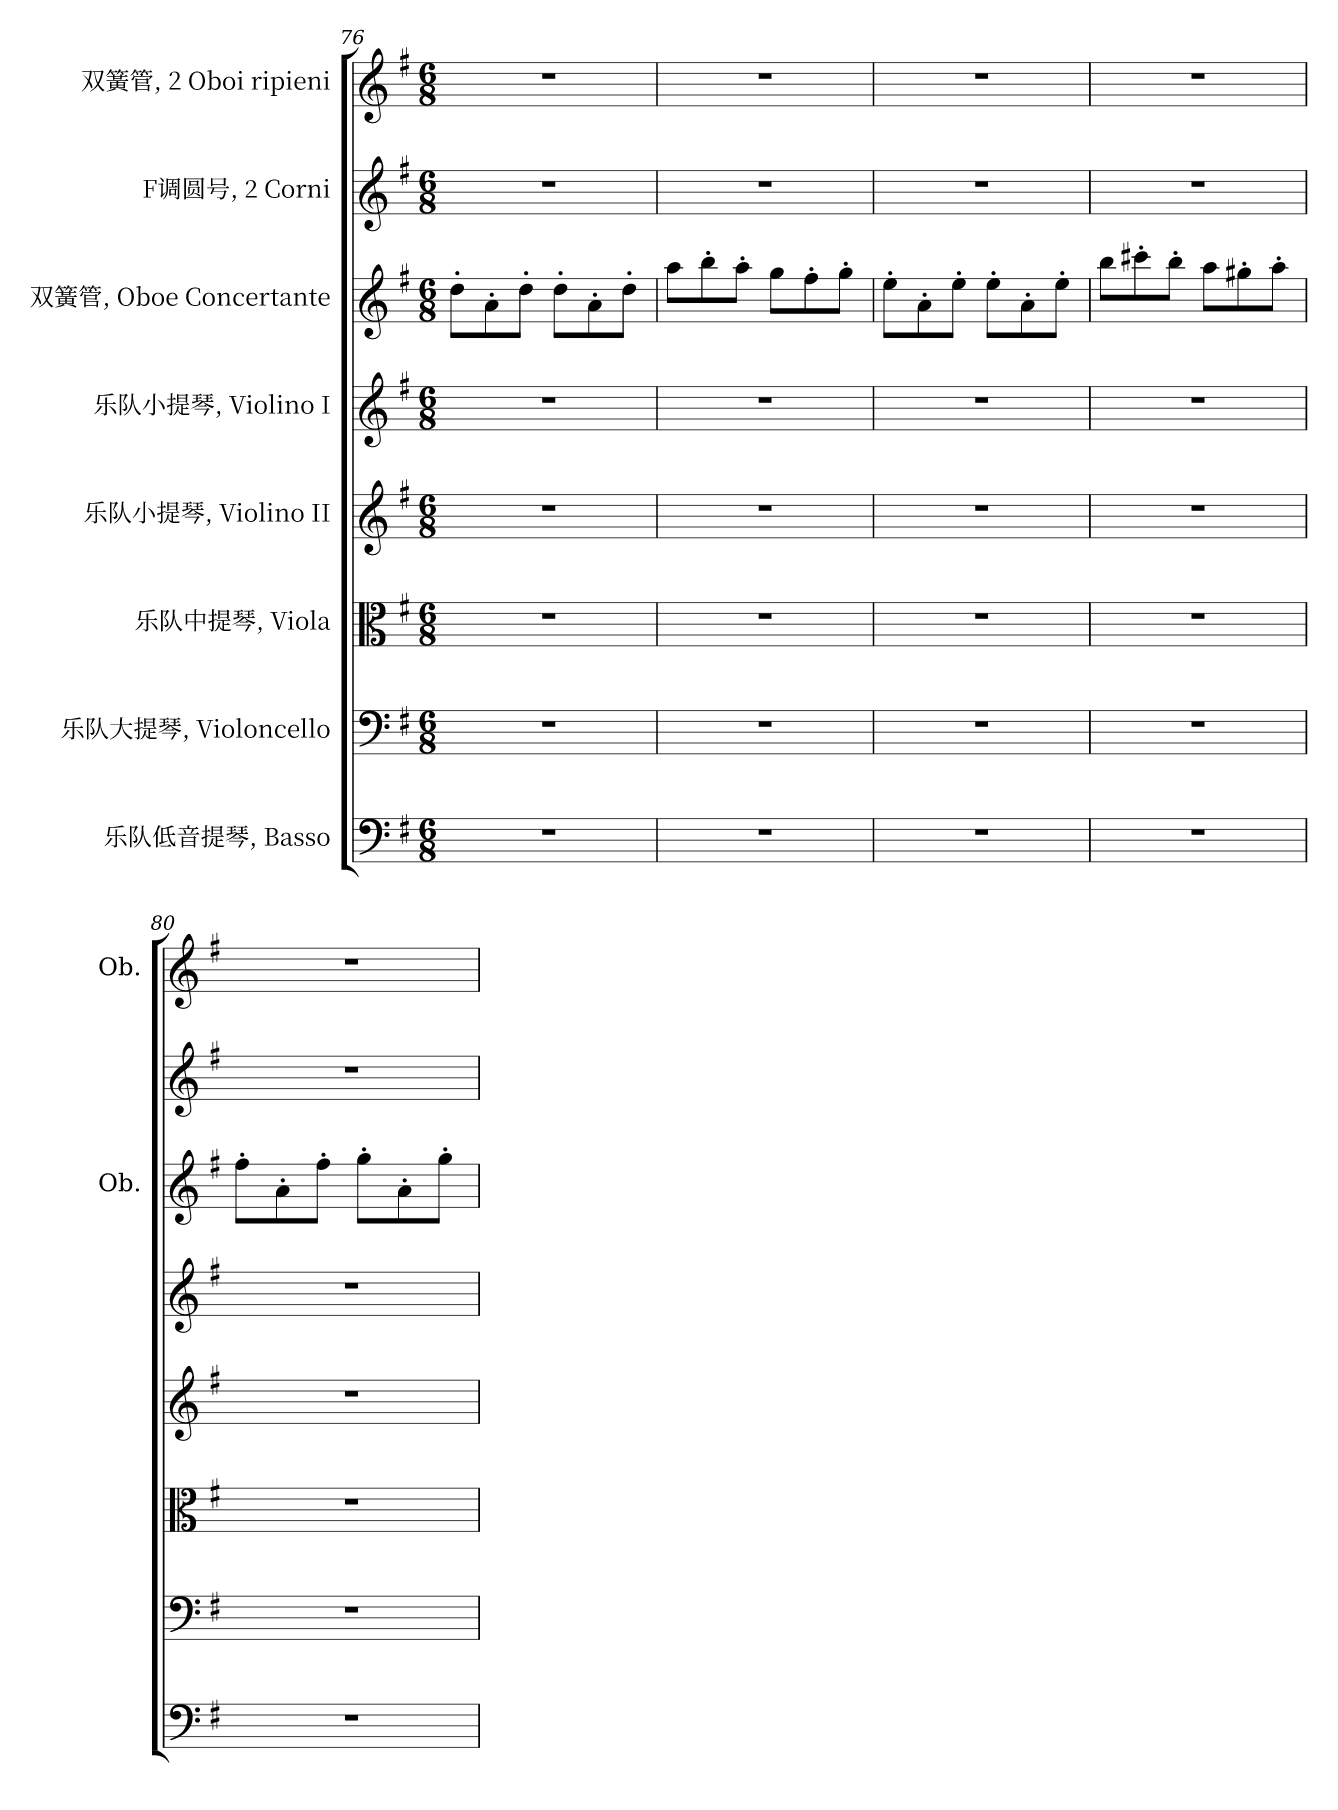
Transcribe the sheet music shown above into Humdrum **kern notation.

**kern	**kern	**kern	**kern	**kern	**kern	**kern	**kern
*part8	*part7	*part6	*part5	*part4	*part3	*part2	*part1
*staff8	*staff7	*staff6	*staff5	*staff4	*staff3	*staff2	*staff1
*I"乐队低音提琴, Basso	*I"乐队大提琴, Violoncello	*I"乐队中提琴, Viola	*I"乐队小提琴, Violino II	*I"乐队小提琴, Violino I	*I"双簧管, Oboe Concertante	*I"F调圆号, 2 Corni	*I"双簧管, 2 Oboi ripieni
*	*	*	*	*	*I'Ob.	*	*I'Ob.
*clefF4	*clefF4	*clefC3	*clefG2	*clefG2	*clefG2	*clefG2	*clefG2
*ITrd7c12	*	*	*	*	*	*ITrd4c7	*
*k[f#]	*k[f#]	*k[f#]	*k[f#]	*k[f#]	*k[f#]	*k[]	*k[f#]
*M6/8	*M6/8	*M6/8	*M6/8	*M6/8	*M6/8	*M6/8	*M6/8
=76	=76	=76	=76	=76	=76	=76	=76
2.r	2.r	2.r	2.r	2.r	8dd'\L	2.r	2.r
.	.	.	.	.	8a'\	.	.
.	.	.	.	.	8dd'\J	.	.
.	.	.	.	.	8dd'\L	.	.
.	.	.	.	.	8a'\	.	.
.	.	.	.	.	8dd'\J	.	.
=77	=77	=77	=77	=77	=77	=77	=77
*	*	*	*	*	*	*	*MM140
2.r	2.r	2.r	2.r	2.r	8aa\L	2.r	2.r
.	.	.	.	.	8bb'\	.	.
.	.	.	.	.	8aa'\J	.	.
.	.	.	.	.	8gg\L	.	.
.	.	.	.	.	8ff#'\	.	.
.	.	.	.	.	8gg'\J	.	.
!!LO:PB:g=z
=78	=78	=78	=78	=78	=78	=78	=78
2.r	2.r	2.r	2.r	2.r	8ee'\L	2.r	2.r
.	.	.	.	.	8a'\	.	.
.	.	.	.	.	8ee'\J	.	.
.	.	.	.	.	8ee'\L	.	.
.	.	.	.	.	8a'\	.	.
.	.	.	.	.	8ee'\J	.	.
=79	=79	=79	=79	=79	=79	=79	=79
2.r	2.r	2.r	2.r	2.r	8bb\L	2.r	2.r
.	.	.	.	.	8ccc#X'\	.	.
.	.	.	.	.	8bb'\J	.	.
.	.	.	.	.	8aa\L	.	.
.	.	.	.	.	8gg#X'\	.	.
.	.	.	.	.	8aa'\J	.	.
=80	=80	=80	=80	=80	=80	=80	=80
2.r	2.r	2.r	2.r	2.r	8ff#'\L	2.r	2.r
.	.	.	.	.	8a'\	.	.
.	.	.	.	.	8ff#'\J	.	.
.	.	.	.	.	8gg'\L	.	.
.	.	.	.	.	8a'\	.	.
.	.	.	.	.	8gg'\J	.	.
=	=	=	=	=	=	=	=
*-	*-	*-	*-	*-	*-	*-	*-
